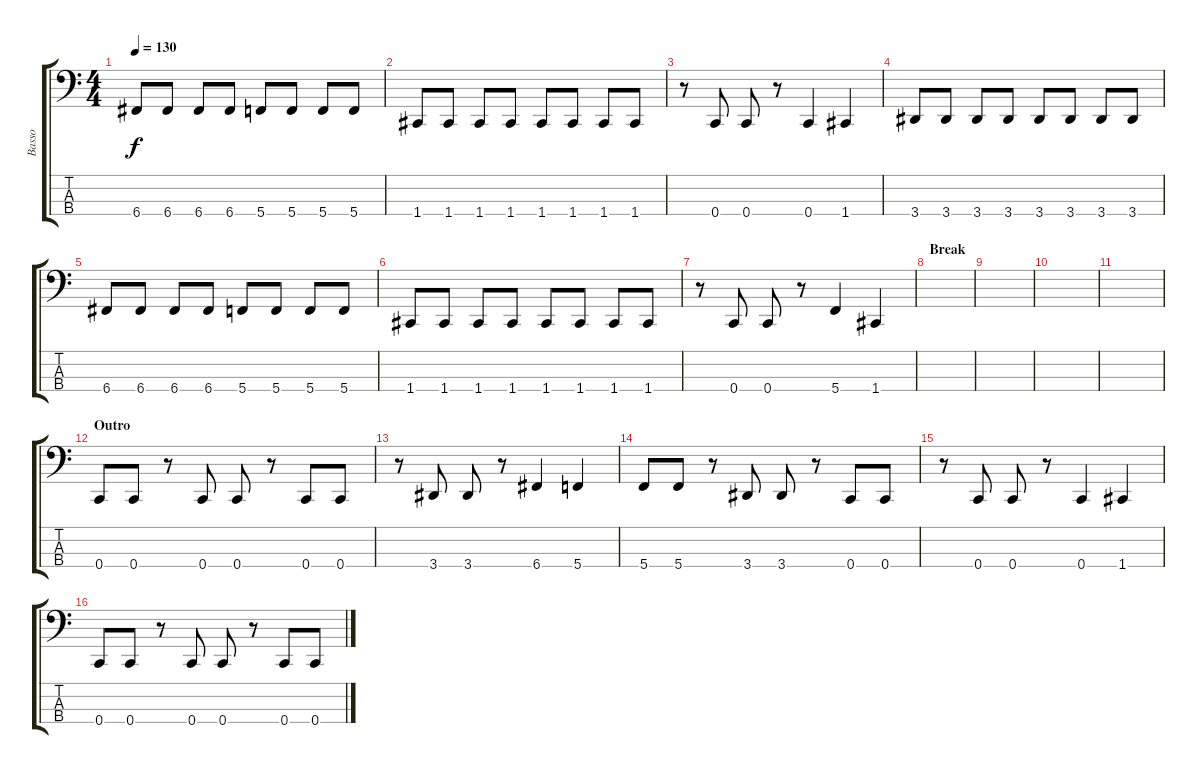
\track ("Basso" "Basso") {instrument electricbassfinger}
\staff {score tabs}
\tuning (Eb2 Bb1 F1 C1) {hide}
\ts (4 4)
\tempo 130
\clef f4
\ks c
6.4.8{dy f} 6.4.8 6.4.8 6.4.8 5.4.8 5.4.8 5.4.8 5.4.8 |
1.4.8 1.4.8 1.4.8 1.4.8 1.4.8 1.4.8 1.4.8 1.4.8 |
r.8 0.4.8 0.4.8 r.8 0.4.4 1.4.4 |
3.4.8 3.4.8 3.4.8 3.4.8 3.4.8 3.4.8 3.4.8 3.4.8 |
6.4.8 6.4.8 6.4.8 6.4.8 5.4.8 5.4.8 5.4.8 5.4.8 |
1.4.8 1.4.8 1.4.8 1.4.8 1.4.8 1.4.8 1.4.8 1.4.8 |
r.8 0.4.8 0.4.8 r.8 5.4.4 1.4.4 |
\section ("" "Break")
|
|
|
|
\section ("" "Outro")
0.4.8 0.4.8 r.8 0.4.8 0.4.8 r.8 0.4.8 0.4.8 |
r.8 3.4.8 3.4.8 r.8 6.4.4 5.4.4 |
5.4.8 5.4.8 r.8 3.4.8 3.4.8 r.8 0.4.8 0.4.8 |
r.8 0.4.8 0.4.8 r.8 0.4.4 1.4.4 |
0.4.8 0.4.8 r.8 0.4.8 0.4.8 r.8 0.4.8 0.4.8
